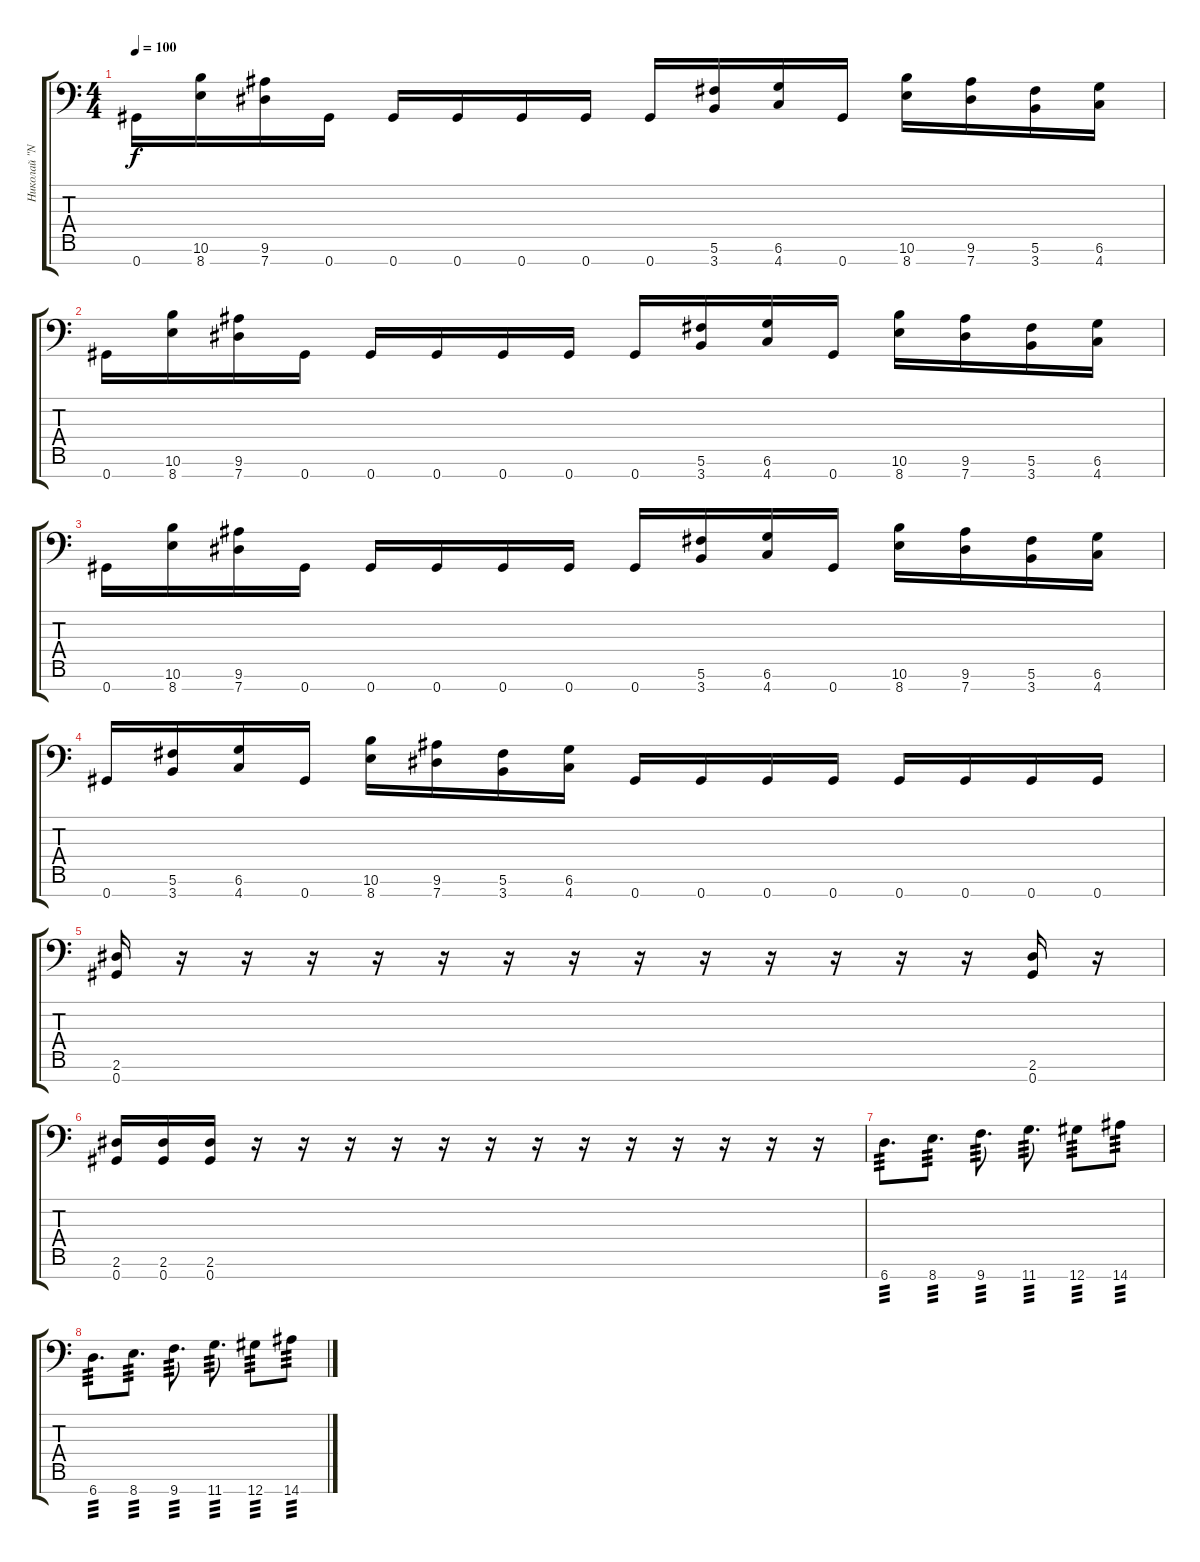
\track ("Николай \"Nick\" Юрьев" "Николай \"N") {instrument overdrivenguitar}
\staff {score tabs}
\tuning (Db4 Ab3 E3 B2 Gb2 Db2 Ab1) {hide}
\ts (4 4)
\tempo 100
\clef f4
\ks c
0.7.16{dy f} (10.6 8.7).16 (9.6 7.7).16 0.7.16 0.7.16 0.7.16 0.7.16 0.7.16 0.7.16 (5.6 3.7).16 (6.6 4.7).16 0.7.16 (10.6 8.7).16 (9.6 7.7).16 (5.6 3.7).16 (6.6 4.7).16 |
0.7.16 (10.6 8.7).16 (9.6 7.7).16 0.7.16 0.7.16 0.7.16 0.7.16 0.7.16 0.7.16 (5.6 3.7).16 (6.6 4.7).16 0.7.16 (10.6 8.7).16 (9.6 7.7).16 (5.6 3.7).16 (6.6 4.7).16 |
0.7.16 (10.6 8.7).16 (9.6 7.7).16 0.7.16 0.7.16 0.7.16 0.7.16 0.7.16 0.7.16 (5.6 3.7).16 (6.6 4.7).16 0.7.16 (10.6 8.7).16 (9.6 7.7).16 (5.6 3.7).16 (6.6 4.7).16 |
0.7.16 (5.6 3.7).16 (6.6 4.7).16 0.7.16 (10.6 8.7).16 (9.6 7.7).16 (5.6 3.7).16 (6.6 4.7).16 0.7.16 0.7.16 0.7.16 0.7.16 0.7.16 0.7.16 0.7.16 0.7.16 |
(2.6 0.7).16 r.16 r.16 r.16 r.16 r.16 r.16 r.16 r.16 r.16 r.16 r.16 r.16 r.16 (2.6 0.7).16 r.16 |
(2.6 0.7).16 (2.6 0.7).16 (2.6 0.7).16 r.16 r.16 r.16 r.16 r.16 r.16 r.16 r.16 r.16 r.16 r.16 r.16 r.16 |
6.7.8{d tp 3} 8.7.8{d tp 3} 9.7.8{d tp 3} 11.7.8{d tp 3} 12.7.8{tp 3} 14.7.8{tp 3} |
6.7.8{d tp 3} 8.7.8{d tp 3} 9.7.8{d tp 3} 11.7.8{d tp 3} 12.7.8{tp 3} 14.7.8{tp 3}
